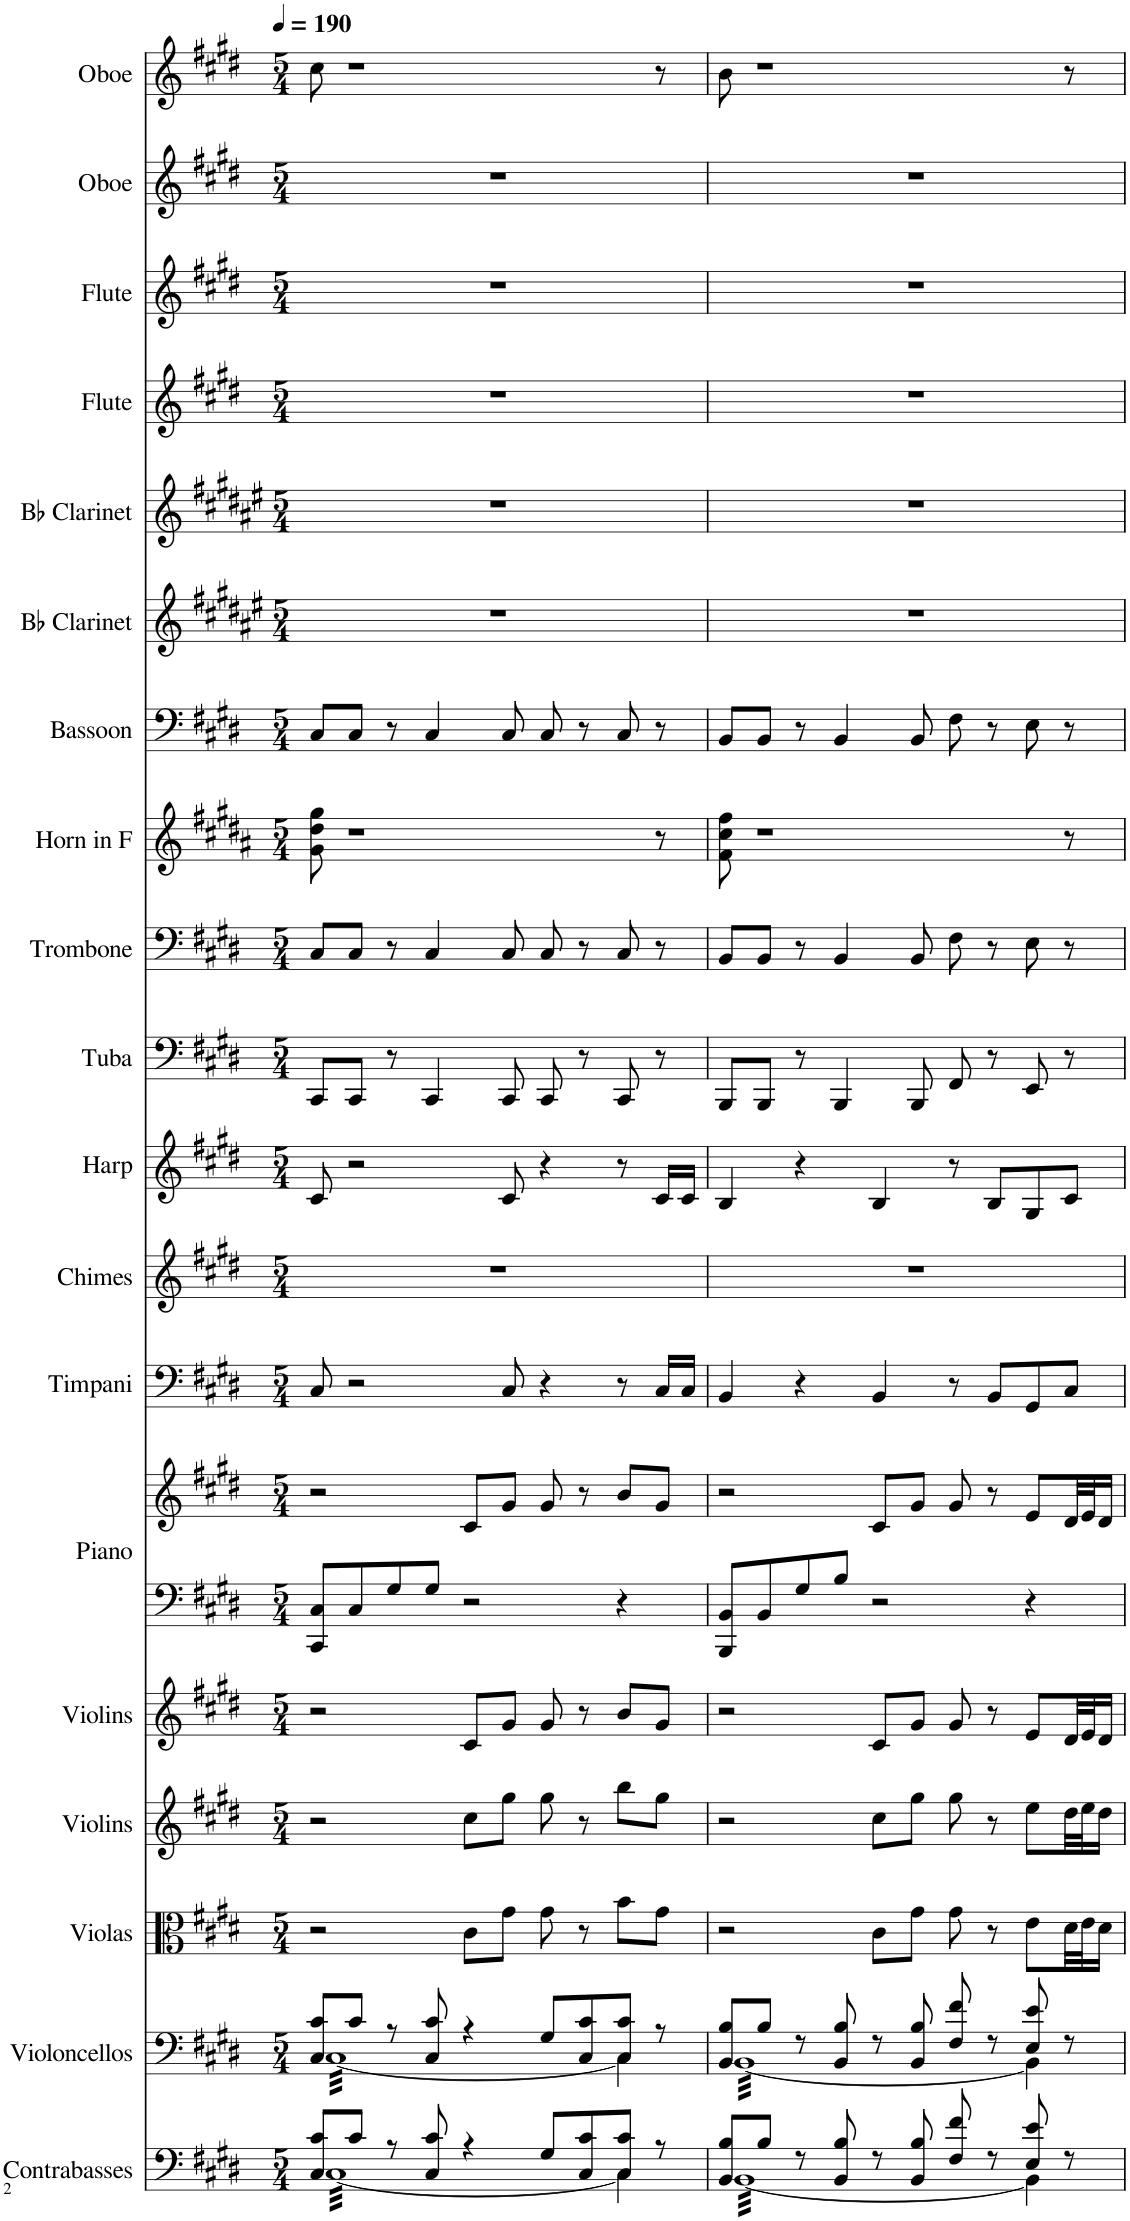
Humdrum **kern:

**kern	**kern	**kern	**kern	**kern	**kern	**kern	**kern	**kern	**kern	**kern	**kern	**kern	**kern	**kern	**kern	**kern	**kern	**kern	**kern
*part19	*part18	*part17	*part16	*part15	*part14	*part14	*part13	*part12	*part11	*part10	*part9	*part8	*part7	*part6	*part5	*part4	*part3	*part2	*part1
*staff20	*staff19	*staff18	*staff17	*staff16	*staff15	*staff14	*staff13	*staff12	*staff11	*staff10	*staff9	*staff8	*staff7	*staff6	*staff5	*staff4	*staff3	*staff2	*staff1
*I"Contrabasses	*I"Violoncellos	*I"Violas	*I"Violins	*I"Violins	*I"Piano	*	*I"Timpani	*I"Chimes	*I"Harp	*I"Tuba	*I"Trombone	*I"Horn in F	*I"Bassoon	*I"Bb Clarinet	*I"Bb Clarinet	*I"Flute	*I"Flute	*I"Oboe	*I"Oboe
*I'Cbs.	*I'Vcs.	*I'Vlas.	*I'Vlns.	*I'Vlns.	*I'Pno.	*	*I'Timp.	*I'Cme.	*I'Hrp.	*I'Tba.	*I'Tbn.	*	*I'Bsn.	*I'Bb Cl.	*I'Bb Cl.	*I'Fl.	*I'Fl.	*I'Ob.	*I'Ob.
*clefF4	*clefF4	*clefC3	*clefG2	*clefG2	*clefF4	*clefG2	*clefF4	*clefG2	*clefG2	*clefF4	*clefF4	*clefG2	*clefF4	*clefG2	*clefG2	*clefG2	*clefG2	*clefG2	*clefG2
*Trd7c12	*	*	*	*	*	*	*	*	*	*	*	*Trd4c7	*	*Trd1c2	*Trd1c2	*	*	*	*
*k[f#c#g#d#]	*k[f#c#g#d#]	*k[f#c#g#d#]	*k[f#c#g#d#]	*k[f#c#g#d#]	*k[f#c#g#d#]	*k[f#c#g#d#]	*k[f#c#g#d#]	*k[f#c#g#d#]	*k[f#c#g#d#]	*k[f#c#g#d#]	*k[f#c#g#d#]	*k[f#c#g#d#a#]	*k[f#c#g#d#]	*k[f#c#g#d#a#e#]	*k[f#c#g#d#a#e#]	*k[f#c#g#d#]	*k[f#c#g#d#]	*k[f#c#g#d#]	*k[f#c#g#d#]
*M5/4	*M5/4	*M5/4	*M5/4	*M5/4	*M5/4	*M5/4	*M5/4	*M5/4	*M5/4	*M5/4	*M5/4	*M5/4	*M5/4	*M5/4	*M5/4	*M5/4	*M5/4	*M5/4	*M5/4
*MM190	*MM190	*MM190	*MM190	*MM190	*MM190	*MM190	*MM190	*MM190	*MM190	*MM190	*MM190	*MM190	*MM190	*MM190	*MM190	*MM190	*MM190	*MM190	*MM190
=1	=1	=1	=1	=1	=1	=1	=1	=1	=1	=1	=1	=1	=1	=1	=1	=1	=1	=1	=1
*^	*^	*	*	*	*	*	*	*	*	*	*	*	*	*	*	*	*	*	*
*tremolo	*	*	*	*	*	*	*	*	*	*	*	*	*	*	*	*	*	*	*	*	*
*	*	*tremolo	*	*	*	*	*	*	*	*	*	*	*	*	*	*	*	*	*	*	*
8C#/ 8c#/L	[32C#LLL	8C#/ 8c#/L	[32C#LLL	2r	2r	2r	8CC#/ 8C#/L	2r	8C#/	4%5r	8c#/	8CC#/L	8C#/L	8g#\ 8dd#\ 8gg#\	8C#/L	4%5r	4%5r	4%5r	4%5r	4%5r	8cc#\
.	32C#	.	32C#	.	.	.	.	.	.	.	.	.	.	.	.	.	.	.	.	.	.
.	32C#	.	32C#	.	.	.	.	.	.	.	.	.	.	.	.	.	.	.	.	.	.
.	32C#	.	32C#	.	.	.	.	.	.	.	.	.	.	.	.	.	.	.	.	.	.
8c#/J	32C#	8c#/J	32C#	.	.	.	8C#/	.	2r	.	2r	8CC#/J	8C#/J	1r	8C#/J	.	.	.	.	.	1r
.	32C#	.	32C#	.	.	.	.	.	.	.	.	.	.	.	.	.	.	.	.	.	.
.	32C#	.	32C#	.	.	.	.	.	.	.	.	.	.	.	.	.	.	.	.	.	.
.	32C#	.	32C#	.	.	.	.	.	.	.	.	.	.	.	.	.	.	.	.	.	.
8r	32C#	8r	32C#	.	.	.	8G#/	.	.	.	.	8r	8r	.	8r	.	.	.	.	.	.
.	32C#	.	32C#	.	.	.	.	.	.	.	.	.	.	.	.	.	.	.	.	.	.
.	32C#	.	32C#	.	.	.	.	.	.	.	.	.	.	.	.	.	.	.	.	.	.
.	32C#	.	32C#	.	.	.	.	.	.	.	.	.	.	.	.	.	.	.	.	.	.
8C#/ 8c#/	32C#	8C#/ 8c#/	32C#	.	.	.	8G#/J	.	.	.	.	4CC#/	4C#/	.	4C#/	.	.	.	.	.	.
.	32C#	.	32C#	.	.	.	.	.	.	.	.	.	.	.	.	.	.	.	.	.	.
.	32C#	.	32C#	.	.	.	.	.	.	.	.	.	.	.	.	.	.	.	.	.	.
.	32C#	.	32C#	.	.	.	.	.	.	.	.	.	.	.	.	.	.	.	.	.	.
4r	32C#	4r	32C#	8c#\L	8cc#\L	8c#/L	2r	8c#/L	.	.	.	.	.	.	.	.	.	.	.	.	.
.	32C#	.	32C#	.	.	.	.	.	.	.	.	.	.	.	.	.	.	.	.	.	.
.	32C#	.	32C#	.	.	.	.	.	.	.	.	.	.	.	.	.	.	.	.	.	.
.	32C#	.	32C#	.	.	.	.	.	.	.	.	.	.	.	.	.	.	.	.	.	.
.	32C#	.	32C#	8g#\J	8gg#\J	8g#/J	.	8g#/J	8C#/	.	8c#/	8CC#/	8C#/	.	8C#/	.	.	.	.	.	.
.	32C#	.	32C#	.	.	.	.	.	.	.	.	.	.	.	.	.	.	.	.	.	.
.	32C#	.	32C#	.	.	.	.	.	.	.	.	.	.	.	.	.	.	.	.	.	.
.	32C#	.	32C#	.	.	.	.	.	.	.	.	.	.	.	.	.	.	.	.	.	.
8G#/L	32C#	8G#/L	32C#	8g#\	8gg#\	8g#/	.	8g#/	4r	.	4r	8CC#/	8C#/	.	8C#/	.	.	.	.	.	.
.	32C#	.	32C#	.	.	.	.	.	.	.	.	.	.	.	.	.	.	.	.	.	.
.	32C#	.	32C#	.	.	.	.	.	.	.	.	.	.	.	.	.	.	.	.	.	.
.	32C#	.	32C#	.	.	.	.	.	.	.	.	.	.	.	.	.	.	.	.	.	.
8C#/ 8c#/	32C#	8C#/ 8c#/	32C#	8r	8r	8r	.	8r	.	.	.	8r	8r	.	8r	.	.	.	.	.	.
.	32C#	.	32C#	.	.	.	.	.	.	.	.	.	.	.	.	.	.	.	.	.	.
.	32C#	.	32C#	.	.	.	.	.	.	.	.	.	.	.	.	.	.	.	.	.	.
.	32C#JJJ	.	32C#JJJ	.	.	.	.	.	.	.	.	.	.	.	.	.	.	.	.	.	.
*	*	*Xtremolo	*	*	*	*	*	*	*	*	*	*	*	*	*	*	*	*	*	*	*
*Xtremolo	*	*	*	*	*	*	*	*	*	*	*	*	*	*	*	*	*	*	*	*	*
8C#/ 8c#/J	4C#\]	8C#/ 8c#/J	4C#\]	8b\L	8bb\L	8b/L	4r	8b/L	8r	.	8r	8CC#/	8C#/	.	8C#/	.	.	.	.	.	.
8r	.	8r	.	8g#\J	8gg#\J	8g#/J	.	8g#/J	16C#/LL	.	16c#/LL	8r	8r	8r	8r	.	.	.	.	.	8r
.	.	.	.	.	.	.	.	.	16C#/JJ	.	16c#/JJ	.	.	.	.	.	.	.	.	.	.
=2	=2	=2	=2	=2	=2	=2	=2	=2	=2	=2	=2	=2	=2	=2	=2	=2	=2	=2	=2	=2	=2
*tremolo	*	*	*	*	*	*	*	*	*	*	*	*	*	*	*	*	*	*	*	*	*
*	*	*tremolo	*	*	*	*	*	*	*	*	*	*	*	*	*	*	*	*	*	*	*
8BB/ 8B/L	[32BBLLL	8BB/ 8B/L	[32BBLLL	2r	2r	2r	8BBB/ 8BB/L	2r	4BB/	4%5r	4B/	8BBB/L	8BB/L	8f#\ 8cc#\ 8ff#\	8BB/L	4%5r	4%5r	4%5r	4%5r	4%5r	8b\
.	32BB	.	32BB	.	.	.	.	.	.	.	.	.	.	.	.	.	.	.	.	.	.
.	32BB	.	32BB	.	.	.	.	.	.	.	.	.	.	.	.	.	.	.	.	.	.
.	32BB	.	32BB	.	.	.	.	.	.	.	.	.	.	.	.	.	.	.	.	.	.
8B/J	32BB	8B/J	32BB	.	.	.	8BB/	.	.	.	.	8BBB/J	8BB/J	1r	8BB/J	.	.	.	.	.	1r
.	32BB	.	32BB	.	.	.	.	.	.	.	.	.	.	.	.	.	.	.	.	.	.
.	32BB	.	32BB	.	.	.	.	.	.	.	.	.	.	.	.	.	.	.	.	.	.
.	32BB	.	32BB	.	.	.	.	.	.	.	.	.	.	.	.	.	.	.	.	.	.
8r	32BB	8r	32BB	.	.	.	8G#/	.	4r	.	4r	8r	8r	.	8r	.	.	.	.	.	.
.	32BB	.	32BB	.	.	.	.	.	.	.	.	.	.	.	.	.	.	.	.	.	.
.	32BB	.	32BB	.	.	.	.	.	.	.	.	.	.	.	.	.	.	.	.	.	.
.	32BB	.	32BB	.	.	.	.	.	.	.	.	.	.	.	.	.	.	.	.	.	.
8BB/ 8B/	32BB	8BB/ 8B/	32BB	.	.	.	8B/J	.	.	.	.	4BBB/	4BB/	.	4BB/	.	.	.	.	.	.
.	32BB	.	32BB	.	.	.	.	.	.	.	.	.	.	.	.	.	.	.	.	.	.
.	32BB	.	32BB	.	.	.	.	.	.	.	.	.	.	.	.	.	.	.	.	.	.
.	32BB	.	32BB	.	.	.	.	.	.	.	.	.	.	.	.	.	.	.	.	.	.
8r	32BB	8r	32BB	8c#\L	8cc#\L	8c#/L	2r	8c#/L	4BB/	.	4B/	.	.	.	.	.	.	.	.	.	.
.	32BB	.	32BB	.	.	.	.	.	.	.	.	.	.	.	.	.	.	.	.	.	.
.	32BB	.	32BB	.	.	.	.	.	.	.	.	.	.	.	.	.	.	.	.	.	.
.	32BB	.	32BB	.	.	.	.	.	.	.	.	.	.	.	.	.	.	.	.	.	.
8BB/ 8B/	32BB	8BB/ 8B/	32BB	8g#\J	8gg#\J	8g#/J	.	8g#/J	.	.	.	8BBB/	8BB/	.	8BB/	.	.	.	.	.	.
.	32BB	.	32BB	.	.	.	.	.	.	.	.	.	.	.	.	.	.	.	.	.	.
.	32BB	.	32BB	.	.	.	.	.	.	.	.	.	.	.	.	.	.	.	.	.	.
.	32BB	.	32BB	.	.	.	.	.	.	.	.	.	.	.	.	.	.	.	.	.	.
8F#/ 8f#/	32BB	8F#/ 8f#/	32BB	8g#\	8gg#\	8g#/	.	8g#/	8r	.	8r	8FF#/	8F#\	.	8F#\	.	.	.	.	.	.
.	32BB	.	32BB	.	.	.	.	.	.	.	.	.	.	.	.	.	.	.	.	.	.
.	32BB	.	32BB	.	.	.	.	.	.	.	.	.	.	.	.	.	.	.	.	.	.
.	32BB	.	32BB	.	.	.	.	.	.	.	.	.	.	.	.	.	.	.	.	.	.
8r	32BB	8r	32BB	8r	8r	8r	.	8r	8BB/L	.	8B/L	8r	8r	.	8r	.	.	.	.	.	.
.	32BB	.	32BB	.	.	.	.	.	.	.	.	.	.	.	.	.	.	.	.	.	.
.	32BB	.	32BB	.	.	.	.	.	.	.	.	.	.	.	.	.	.	.	.	.	.
.	32BBJJJ	.	32BBJJJ	.	.	.	.	.	.	.	.	.	.	.	.	.	.	.	.	.	.
*	*	*Xtremolo	*	*	*	*	*	*	*	*	*	*	*	*	*	*	*	*	*	*	*
*Xtremolo	*	*	*	*	*	*	*	*	*	*	*	*	*	*	*	*	*	*	*	*	*
8E/ 8e/	4BB\]	8E/ 8e/	4BB\]	8e\L	8ee\L	8e/L	4r	8e/L	8GG#/	.	8G#/	8EE/	8E\	.	8E\	.	.	.	.	.	.
8r	.	8r	.	32d#\LL	32dd#\LL	32d#/LL	.	32d#/LL	8C#/J	.	8c#/J	8r	8r	8r	8r	.	.	.	.	.	8r
.	.	.	.	32e\J	32ee\J	32e/J	.	32e/J	.	.	.	.	.	.	.	.	.	.	.	.	.
.	.	.	.	16d#\JJ	16dd#\JJ	16d#/JJ	.	16d#/JJ	.	.	.	.	.	.	.	.	.	.	.	.	.
*v	*v	*	*	*	*	*	*	*	*	*	*	*	*	*	*	*	*	*	*	*	*
*	*v	*v	*	*	*	*	*	*	*	*	*	*	*	*	*	*	*	*	*	*
=	=	=	=	=	=	=	=	=	=	=	=	=	=	=	=	=	=	=	=
*-	*-	*-	*-	*-	*-	*-	*-	*-	*-	*-	*-	*-	*-	*-	*-	*-	*-	*-	*-
